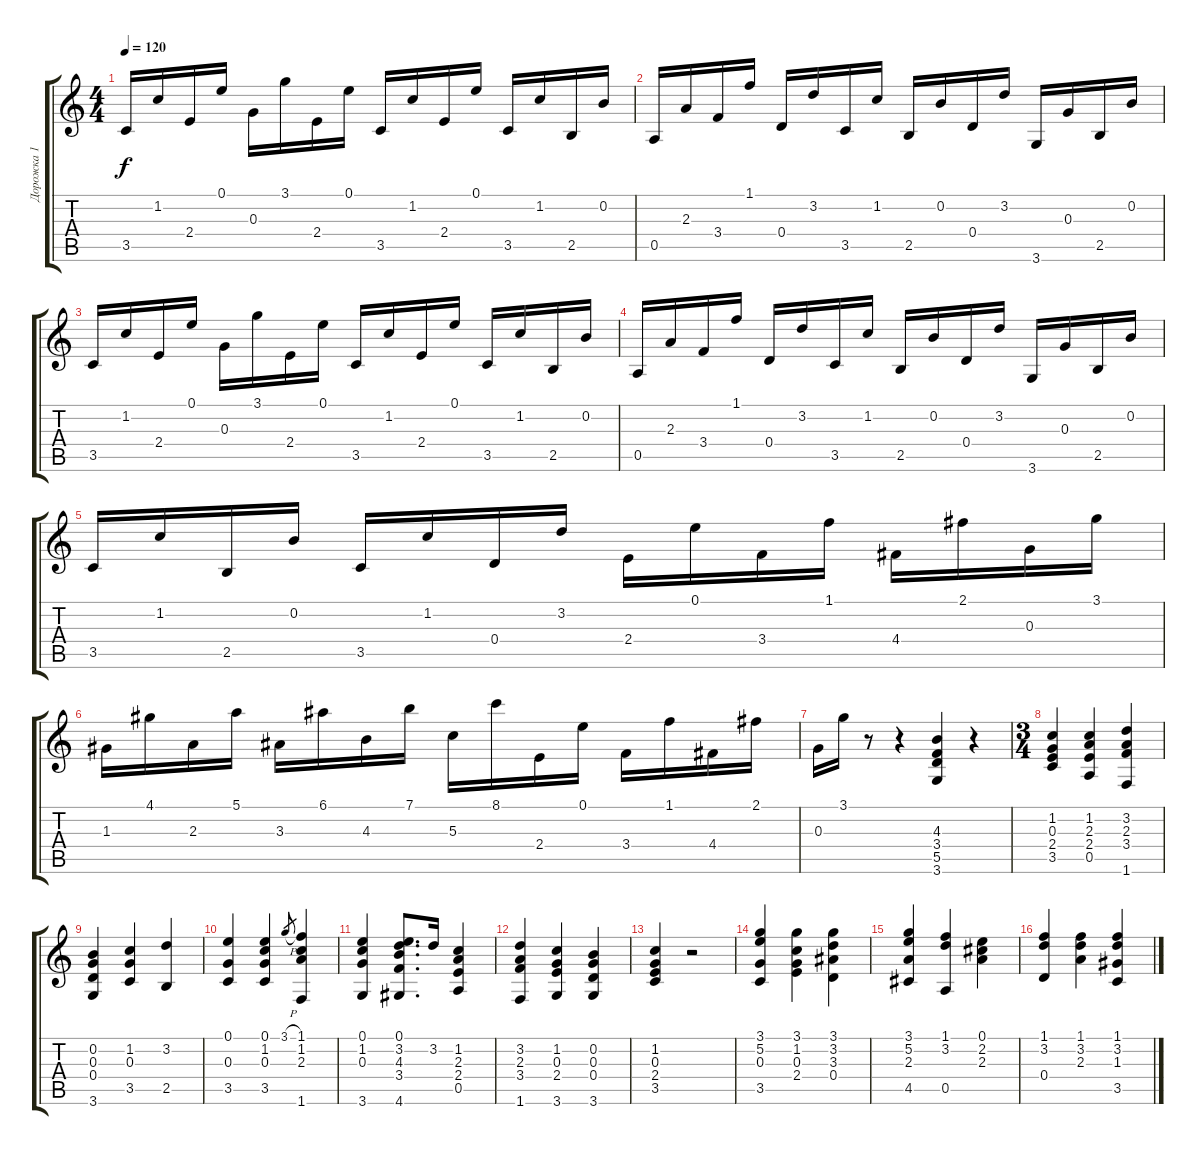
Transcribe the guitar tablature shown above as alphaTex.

\track ("Дорожка 1" "Дорожка 1") {instrument acousticguitarnylon}
\staff {score tabs}
\tuning (E4 B3 G3 D3 A2 E2) {hide}
\ts (4 4)
\tempo 120
\clef g2
\ks c
3.5.16{dy f} 1.2.16 2.4.16 0.1.16 0.3.16 3.1.16 2.4.16 0.1.16 3.5.16 1.2.16 2.4.16 0.1.16 3.5.16 1.2.16 2.5.16 0.2.16 |
0.5.16 2.3.16 3.4.16 1.1.16 0.4.16 3.2.16 3.5.16 1.2.16 2.5.16 0.2.16 0.4.16 3.2.16 3.6.16 0.3.16 2.5.16 0.2.16 |
3.5.16 1.2.16 2.4.16 0.1.16 0.3.16 3.1.16 2.4.16 0.1.16 3.5.16 1.2.16 2.4.16 0.1.16 3.5.16 1.2.16 2.5.16 0.2.16 |
0.5.16 2.3.16 3.4.16 1.1.16 0.4.16 3.2.16 3.5.16 1.2.16 2.5.16 0.2.16 0.4.16 3.2.16 3.6.16 0.3.16 2.5.16 0.2.16 |
3.5.16 1.2.16 2.5.16 0.2.16 3.5.16 1.2.16 0.4.16 3.2.16 2.4.16 0.1.16 3.4.16 1.1.16 4.4.16 2.1.16 0.3.16 3.1.16 |
1.3.16 4.1.16 2.3.16 5.1.16 3.3.16 6.1.16 4.3.16 7.1.16 5.3.16 8.1.16 2.4.16 0.1.16 3.4.16 1.1.16 4.4.16 2.1.16 |
0.3.16 3.1.16 r.8 r.4 (4.3 3.4 5.5 3.6).4 r.4 |
\ts (3 4)
(1.2 0.3 2.4 3.5).4 (1.2 2.3 2.4 0.5).4 (3.2 2.3 3.4 1.6).4 |
(0.2 0.3 0.4 3.6).4 (1.2 0.3 3.5).4 (3.2 2.5).4 |
(0.1 0.3 3.5).4 (0.1 1.2 0.3 3.5).4 3.1{h}.8{gr} (1.1 1.2 2.3 1.6).4 |
(0.1 1.2 0.3 3.6).4 (0.1 3.2 4.3 3.4 4.6).8{d} 3.2.16 (1.2 2.3 2.4 0.5).4 |
(3.2 2.3 3.4 1.6).4 (1.2 0.3 2.4 3.6).4 (0.2 0.3 0.4 3.6).4 |
(1.2 0.3 2.4 3.5).4 r.2 |
(3.1 5.2 0.3 3.5).4 (3.1 1.2 0.3 2.4).4 (3.1 3.2 3.3 0.4).4 |
(3.1 5.2 2.3 4.5).4 (1.1 3.2 0.5).4 (0.1 2.2 2.3).4 |
(1.1 3.2 0.4).4 (1.1 3.2 2.3).4 (1.1 3.2 1.3 3.5).4
